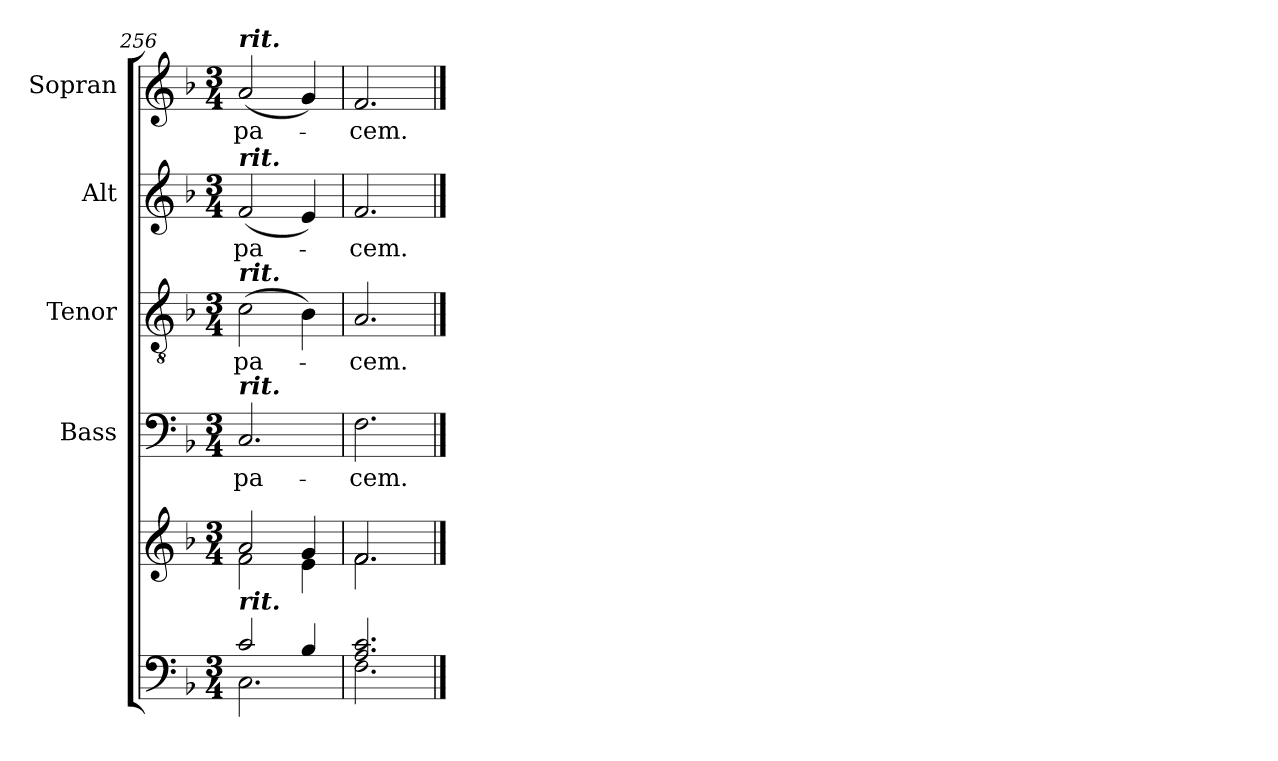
**kern	**kern	**kern	**text	**kern	**text	**kern	**text	**kern	**text
*part5	*part5	*part4	*part4	*part3	*part3	*part2	*part2	*part1	*part1
*staff6	*staff5	*staff4	*staff4	*staff3	*staff3	*staff2	*staff2	*staff1	*staff1
*	*	*I"Bass	*	*I"Tenor	*	*I"Alt	*	*I"Sopran	*
*	*	*I'B.	*	*I'T.	*	*I'A.	*	*I'S.	*
*clefF4	*clefG2	*clefF4	*	*clefGv2	*	*clefG2	*	*clefG2	*
*k[b-]	*k[b-]	*k[b-]	*	*k[b-]	*	*k[b-]	*	*k[b-]	*
*F:	*F:	*F:	*	*F:	*	*F:	*	*F:	*
*M3/4	*M3/4	*M3/4	*	*M3/4	*	*M3/4	*	*M3/4	*
=256	=256	=256	=256	=256	=256	=256	=256	=256	=256
*^	*^	*	*	*	*	*	*	*	*
!	!	!	!	!	!	!	!	!	!	!LO:TX:a:Bi:t=rit.	!
!	!	!	!	!	!	!	!	!LO:TX:a:Bi:t=rit.	!	!	!
!	!	!	!	!	!	!LO:TX:a:Bi:t=rit.	!	!	!	!	!
!	!	!	!	!LO:TX:a:Bi:t=rit.	!	!	!	!	!	!	!
!	!	!LO:TX:b:Bi:t=rit.	!	!	!	!	!	!	!	!	!
!	!	!	!	!	!LO:LY:b	!	!LO:LY:b	!	!LO:LY:b	!	!LO:LY:b
2c/	2.C\	2a/	2f\	2.C/	pa-	(>2c\	pa-	(<2f/	pa-	(<2a/	pa-
4B-/	.	4g/	4e\	.	.	4B-\)	.	4e/)	.	4g/)	.
=257	=257	=257	=257	=257	=257	=257	=257	=257	=257	=257	=257
!	!	!	!	!	!LO:LY:b	!	!LO:LY:b	!	!LO:LY:b	!	!LO:LY:b
2.A/ 2.c/	2.F\	2.f/	2.f\	2.F\	-cem.	2.A/	-cem.	2.f/	-cem.	2.f/	-cem.
*v	*v	*	*	*	*	*	*	*	*	*	*
*	*v	*v	*	*	*	*	*	*	*	*
==	==	==	==	==	==	==	==	==	==
*-	*-	*-	*-	*-	*-	*-	*-	*-	*-
